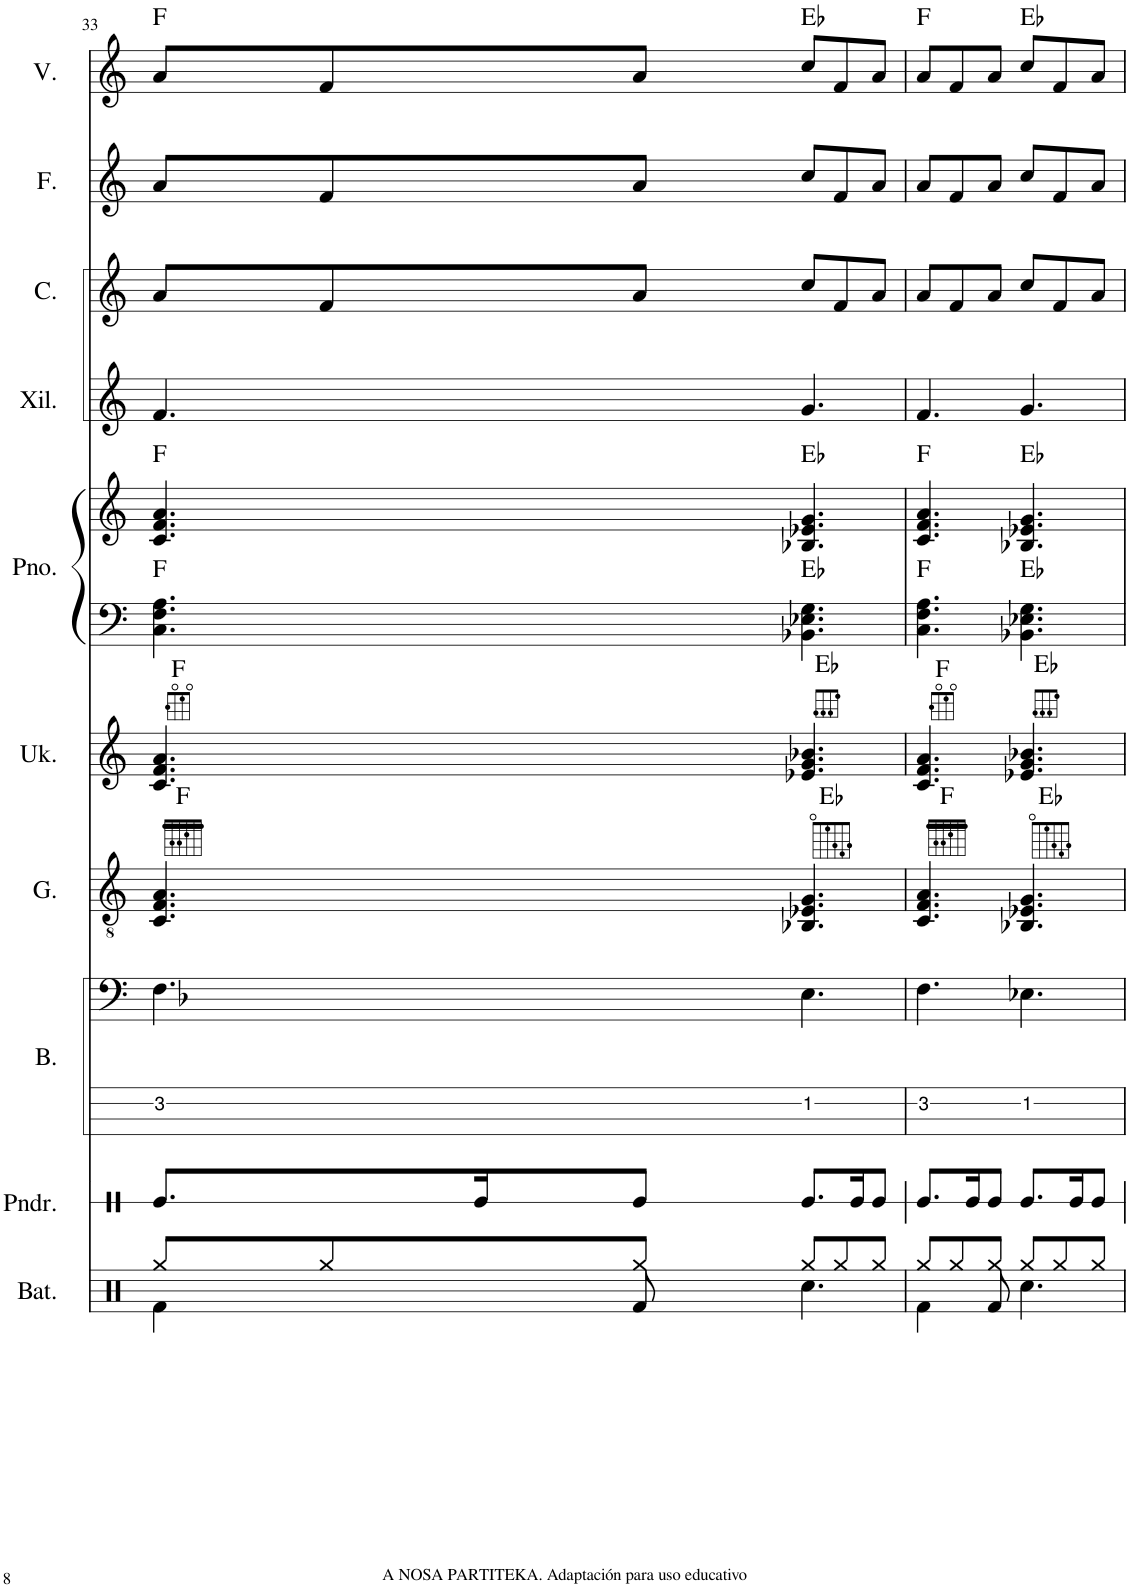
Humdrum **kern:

**kern	**kern	**kern	**kern	**kern	**harte	**kern	**harte	**kern	**kern	**harte	**kern	**kern	**kern	**kern	**harte
*part10	*part9	*part8	*part8	*part7	*part7	*part6	*part6	*part5	*part5	*part5	*part4	*part3	*part2	*part1	*part1
*staff12	*staff11	*staff10	*staff9	*staff8	*	*staff7	*	*staff6	*staff5	*	*staff4	*staff3	*staff2	*staff1	*
*I"Batería	*I"Pandeireta	*I"Baixo	*	*I"Guitarra	*	*I"Ukelele	*	*I"Piano	*	*	*I"Xilófono	*I"Carillón	*I"Frauta	*I"Voz	*
*I'Bat.	*I'Pndr.	*I'B.	*	*I'G.	*	*I'Uk.	*	*I'Pno.	*	*	*I'Xil.	*I'C.	*I'F.	*I'V.	*
!!LO:PB:g=z
*clefX	*clefX	*	*clefF4	*clefGv2	*	*clefG2	*	*clefF4	*clefG2	*	*clefG2	*clefG2	*clefG2	*clefG2	*
*	*	*Trd7c12	*Trd7c12	*	*	*	*	*	*	*	*Trd-7c-12	*Trd-14c-24	*	*	*
*k[]	*k[]	*k[]	*k[]	*k[]	*	*k[]	*	*k[]	*k[]	*	*k[]	*k[]	*k[]	*k[]	*
*M6/8	*M6/8	*M6/8	*M6/8	*M6/8	*	*M6/8	*	*M6/8	*M6/8	*	*M6/8	*M6/8	*M6/8	*M6/8	*
=33	=33	=33	=33	=33	=33	=33	=33	=33	=33	=33	=33	=33	=33	=33	=33
*^	*	*	*	*	*	*	*	*	*	*	*	*	*	*	*
8Rgg/L	4Rf\	8.Re/L	4.F	4.F\	4.C/ 4.F/ 4.A/	F:maj	4.c/ 4.f/ 4.a/	F:maj	4.C\ 4.F\ 4.A\	4.c/ 4.f/ 4.a/	F:maj F:maj	4.f/	8a/L	8a/L	8a/L	F:maj
8Rgg/	.	.	.	.	.	.	.	.	.	.	.	.	8f/	8f/	8f/	.
.	.	16Re/K	.	.	.	.	.	.	.	.	.	.	.	.	.	.
8Rgg/J	8Rf/	8Re/J	.	.	.	.	.	.	.	.	.	.	8a/J	8a/J	8a/J	.
8Rgg/L	4.Rcc\	8.Re/L	4.E-X	4.E-X\	4.BB-X/ 4.E-X/ 4.G/	Eb:maj	4.e-X/ 4.g/ 4.b-X/	Eb:maj	4.BB-X\ 4.E-X\ 4.G\	4.B-X/ 4.e-X/ 4.g/	Eb:maj Eb:maj	4.g/	8cc/L	8cc/L	8cc/L	Eb:maj
8Rgg/	.	.	.	.	.	.	.	.	.	.	.	.	8f/	8f/	8f/	.
.	.	16Re/K	.	.	.	.	.	.	.	.	.	.	.	.	.	.
8Rgg/J	.	8Re/J	.	.	.	.	.	.	.	.	.	.	8a/J	8a/J	8a/J	.
=34	=34	=34	=34	=34	=34	=34	=34	=34	=34	=34	=34	=34	=34	=34	=34	=34
8Rgg/L	4Rf\	8.Re/L	4.F	4.F\	4.C/ 4.F/ 4.A/	F:maj	4.c/ 4.f/ 4.a/	F:maj	4.C\ 4.F\ 4.A\	4.c/ 4.f/ 4.a/	F:maj F:maj	4.f/	8a/L	8a/L	8a/L	F:maj
8Rgg/	.	.	.	.	.	.	.	.	.	.	.	.	8f/	8f/	8f/	.
.	.	16Re/K	.	.	.	.	.	.	.	.	.	.	.	.	.	.
8Rgg/J	8Rf/	8Re/J	.	.	.	.	.	.	.	.	.	.	8a/J	8a/J	8a/J	.
8Rgg/L	4.Rcc\	8.Re/L	4.E-X	4.E-X\	4.BB-X/ 4.E-X/ 4.G/	Eb:maj	4.e-X/ 4.g/ 4.b-X/	Eb:maj	4.BB-X\ 4.E-X\ 4.G\	4.B-X/ 4.e-X/ 4.g/	Eb:maj Eb:maj	4.g/	8cc/L	8cc/L	8cc/L	Eb:maj
8Rgg/	.	.	.	.	.	.	.	.	.	.	.	.	8f/	8f/	8f/	.
.	.	16Re/K	.	.	.	.	.	.	.	.	.	.	.	.	.	.
8Rgg/J	.	8Re/J	.	.	.	.	.	.	.	.	.	.	8a/J	8a/J	8a/J	.
*v	*v	*	*	*	*	*	*	*	*	*	*	*	*	*	*	*
=	=	=	=	=	=	=	=	=	=	=	=	=	=	=	=
*-	*-	*-	*-	*-	*-	*-	*-	*-	*-	*-	*-	*-	*-	*-	*-
